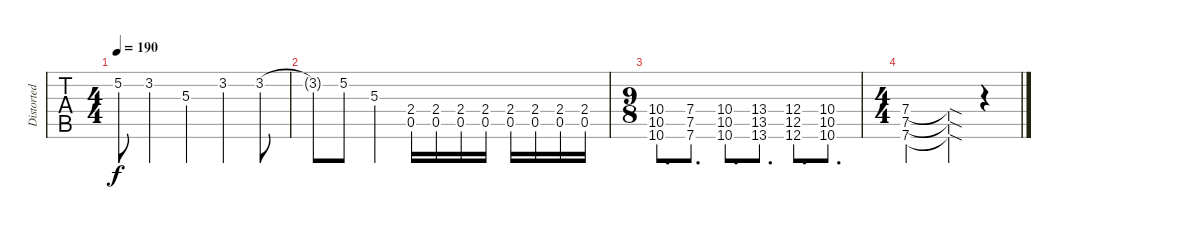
\track ("Distorted 1 [Padge]" "Distorted ") {instrument overdrivenguitar}
\staff {tabs}
\tuning (D4 A3 F3 C3 G2 C2) {hide}
\ts (4 4)
\tempo 190
\clef g2
\ks c
5.2{t}.8{dy f} 3.2.4 5.3.4 3.2.4 3.2.8 |
3.2{t}.8 5.2.8 5.3.4 (2.4 0.5).16 (2.4 0.5).16 (2.4 0.5).16 (2.4 0.5).16 (2.4 0.5).16 (2.4 0.5).16 (2.4 0.5).16 (2.4 0.5).16 |
\ts (9 8)
(10.4 10.5 10.6).8{d} (7.4 7.5 7.6).8{d} (10.4 10.5 10.6).8{d} (13.4 13.5 13.6).8{d} (12.4 12.5 12.6).8{d} (10.4 10.5 10.6).8{d} |
\ts (4 4)
(7.4 7.5 7.6).2 (7.4{sod t} 7.5{sod t} 7.6{sod t}).4 r.4
